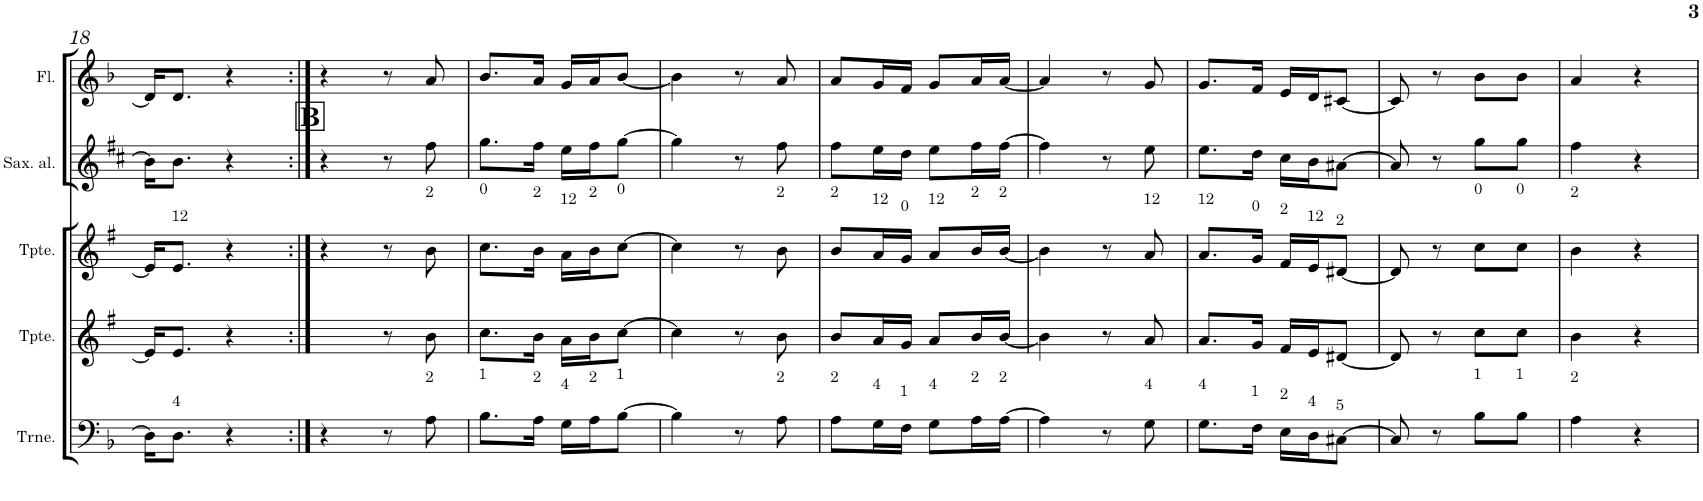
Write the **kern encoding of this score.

**kern	**kern	**kern	**kern	**kern
*part5	*part4	*part3	*part2	*part1
*staff5	*staff4	*staff3	*staff2	*staff1
*I"C ClavF	*I"Bb	*I"Bb - Pirata	*I"Eb	*I"C ClavG
!!LO:PB:g=z
*clefF4	*clefG2	*clefG2	*clefG2	*clefG2
*	*Trd1c2	*Trd1c2	*Trd5c9	*
*k[b-]	*k[f#]	*k[f#]	*k[f#c#]	*k[b-]
*F:	*G:	*G:	*D:	*F:
*M2/4	*M2/4	*M2/4	*M2/4	*M2/4
=18	=18	=18	=18	=18
16D\KL]	16e/KL]	16e/KL]	16b\KL]	16d/KL]
!	!	!LO:TX:a:t=12	!	!
!LO:TX:a:t=4	!	!	!	!
8.D\J	8.e/J	8.e/J	8.b\J	8.d/J
4r	4r	4r	4r	4r
!!LO:REH:place=s1:b:B:cj:fs=15.7124:t=B
=19:|!	=19:|!	=19:|!	=19:|!	=19:|!
4r	4ryy	4r	4r	4r
8r	8r	8r	8r	8r
!	!	!LO:TX:a:t=2	!	!
!LO:TX:a:t=2	!	!	!	!
8A\	8b\	8b\	8ff#\	8a/
=20	=20	=20	=20	=20
!	!	!LO:TX:a:t=0	!	!
!LO:TX:a:t=1	!	!	!	!
8.B-\L	8.cc\L	8.cc\L	8.gg\L	8.b-/L
!	!	!LO:TX:a:t=2	!	!
!LO:TX:a:t=2	!	!	!	!
16A\Jk	16b\Jk	16b\Jk	16ff#\Jk	16a/Jk
!	!	!LO:TX:a:t=12	!	!
!LO:TX:a:t=4	!	!	!	!
16G\LL	16a\LL	16a\LL	16ee\LL	16g/LL
!	!	!LO:TX:a:t=2	!	!
!LO:TX:a:t=2	!	!	!	!
16A\J	16b\J	16b\J	16ff#\J	16a/J
!	!	!LO:TX:a:t=0	!	!
!LO:TX:a:t=1	!	!	!	!
[>8B-\J	[>8cc\J	[>8cc\J	[>8gg\J	[<8b-/J
=21	=21	=21	=21	=21
4B-\]	4cc\]	4cc\]	4gg\]	4b-\]
8r	8r	8r	8r	8r
!	!	!LO:TX:a:t=2	!	!
!LO:TX:a:t=2	!	!	!	!
8A\	8b\	8b\	8ff#\	8a/
=22	=22	=22	=22	=22
!	!	!LO:TX:a:t=2	!	!
!LO:TX:a:t=2	!	!	!	!
8A\L	8b/L	8b/L	8ff#\L	8a/L
!	!	!LO:TX:a:t=12	!	!
!LO:TX:a:t=4	!	!	!	!
16G\L	16a/L	16a/L	16ee\L	16g/L
!	!	!LO:TX:a:t=0	!	!
!LO:TX:a:t=1	!	!	!	!
16F\JJ	16g/JJ	16g/JJ	16dd\JJ	16f/JJ
!	!	!LO:TX:a:t=12	!	!
!LO:TX:a:t=4	!	!	!	!
8G\L	8a/L	8a/L	8ee\L	8g/L
!	!	!LO:TX:a:t=2	!	!
!LO:TX:a:t=2	!	!	!	!
16A\L	16b/L	16b/L	16ff#\L	16a/L
!	!	!LO:TX:a:t=2	!	!
!LO:TX:a:t=2	!	!	!	!
[>16A\JJ	[<16b/JJ	[<16b/JJ	[>16ff#\JJ	[<16a/JJ
=23	=23	=23	=23	=23
4A\]	4b\]	4b\]	4ff#\]	4a/]
8r	8r	8r	8r	8r
!	!	!LO:TX:a:t=12	!	!
!LO:TX:a:t=4	!	!	!	!
8G\	8a/	8a/	8ee\	8g/
=24	=24	=24	=24	=24
!	!	!LO:TX:a:t=12	!	!
!LO:TX:a:t=4	!	!	!	!
8.G\L	8.a/L	8.a/L	8.ee\L	8.g/L
!	!	!LO:TX:a:t=0	!	!
!LO:TX:a:t=1	!	!	!	!
16F\Jk	16g/Jk	16g/Jk	16dd\Jk	16f/Jk
!	!	!LO:TX:a:t=2	!	!
!LO:TX:a:t=2	!	!	!	!
16E\LL	16f#/LL	16f#/LL	16cc#\LL	16e/LL
!	!	!LO:TX:a:t=12	!	!
!LO:TX:a:t=4	!	!	!	!
16D\J	16e/J	16e/J	16b\J	16d/J
!	!	!LO:TX:a:t=2	!	!
!LO:TX:a:t=5	!	!	!	!
[>8C#X\J	[<8d#X/J	[<8d#X/J	[>8a#X\J	[<8c#X/J
=25	=25	=25	=25	=25
8C#/]	8d#/]	8d#/]	8a#/]	8c#/]
8r	8r	8r	8r	8r
!	!	!LO:TX:a:t=0	!	!
!LO:TX:a:t=1	!	!	!	!
8B-\L	8cc\L	8cc\L	8gg\L	8b-\L
!	!	!LO:TX:a:t=0	!	!
!LO:TX:a:t=1	!	!	!	!
8B-\J	8cc\J	8cc\J	8gg\J	8b-\J
=26	=26	=26	=26	=26
!	!	!LO:TX:a:t=2	!	!
!LO:TX:a:t=2	!	!	!	!
4A\	4b\	4b\	4ff#\	4a/
4r	4r	4r	4r	4r
=	=	=	=	=
*-	*-	*-	*-	*-
